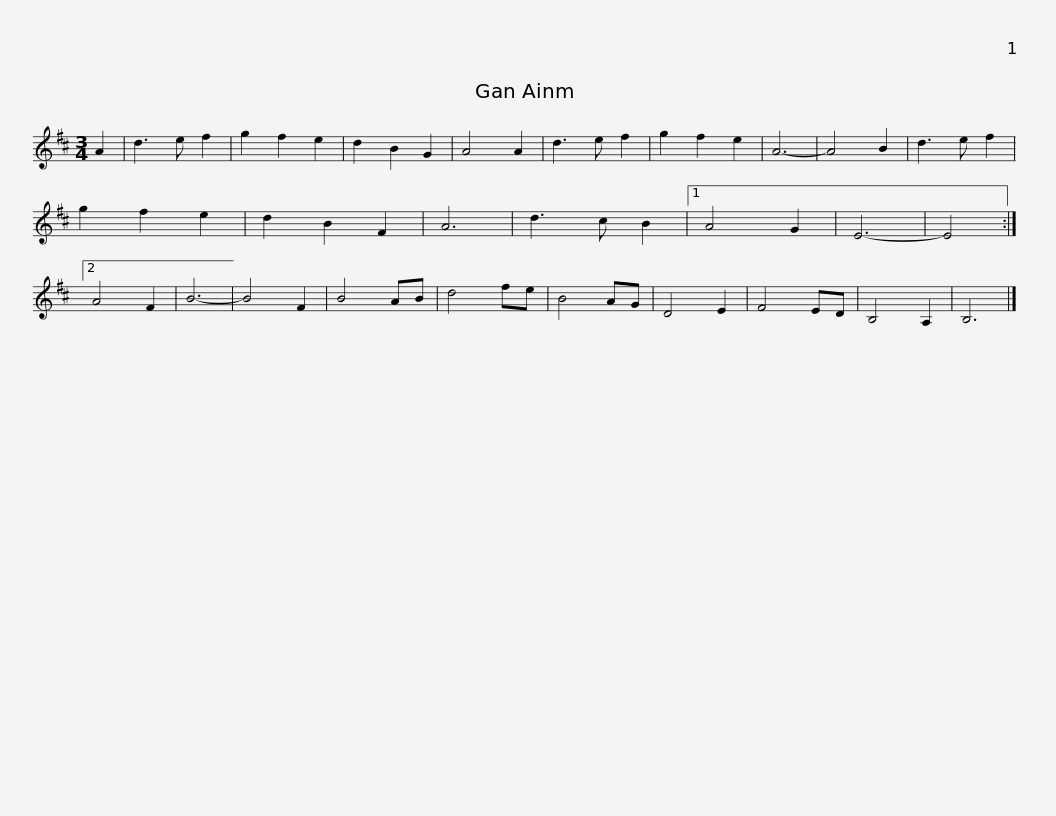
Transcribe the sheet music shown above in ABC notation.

X:1
L:1/8
M:3/4
I:linebreak $
K:D
V:1 treble
V:1
 A2 | d3 e f2 | g2 f2 e2 | d2 B2 G2 | A4 A2 | %5
 d3 e f2 | g2 f2 e2 | A6- | A4 B2 | d3 e f2 | %10
 g2 f2 e2 | d2 B2 F2 | A6 | d3 c B2 |1$ A4 G2 | %15
 E6- | E4 :|2 A4 F2 | B6- | B4 F2 | %20
 B4 AB | d4 fe | B4 AG | D4 E2 | F4 ED | %25
 B,4 A,2 | B,6 |] %27
